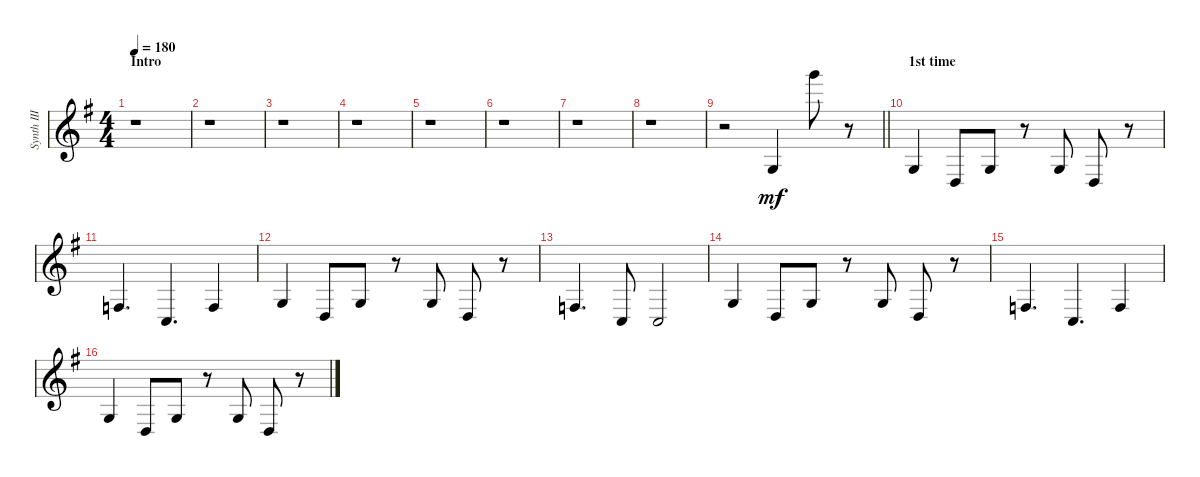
\track ("Synth III (Seq. II)" "Synth III ") {instrument fx1rain}
\staff {score}
\tuning (E4 B3 G3 D3 A2 E2 B1) {hide}
\ts (4 4)
\section ("" "Intro")
\tempo 180
\clef g2
\ks g
r.1{dy mf instrument fx1rain} |
r.1 |
r.1 |
r.1 |
r.1 |
r.1 |
r.1 |
r.1 |
\barLineRight lightlight
r.2 0.3.4 27.1.8 r.8 |
\section ("" "1st time")
0.3.4 0.4.8 0.3.8 r.8 0.3.8 0.4.8 r.8 |
3.4.4{d} 3.5.4{d} 3.4.4 |
0.3.4 0.4.8 0.3.8 r.8 0.3.8 0.4.8 r.8 |
3.4.4{d} 3.5.8 3.5.2 |
0.3.4 0.4.8 0.3.8 r.8 0.3.8 0.4.8 r.8 |
3.4.4{d} 3.5.4{d} 3.4.4 |
0.3.4 0.4.8 0.3.8 r.8 0.3.8 0.4.8 r.8
